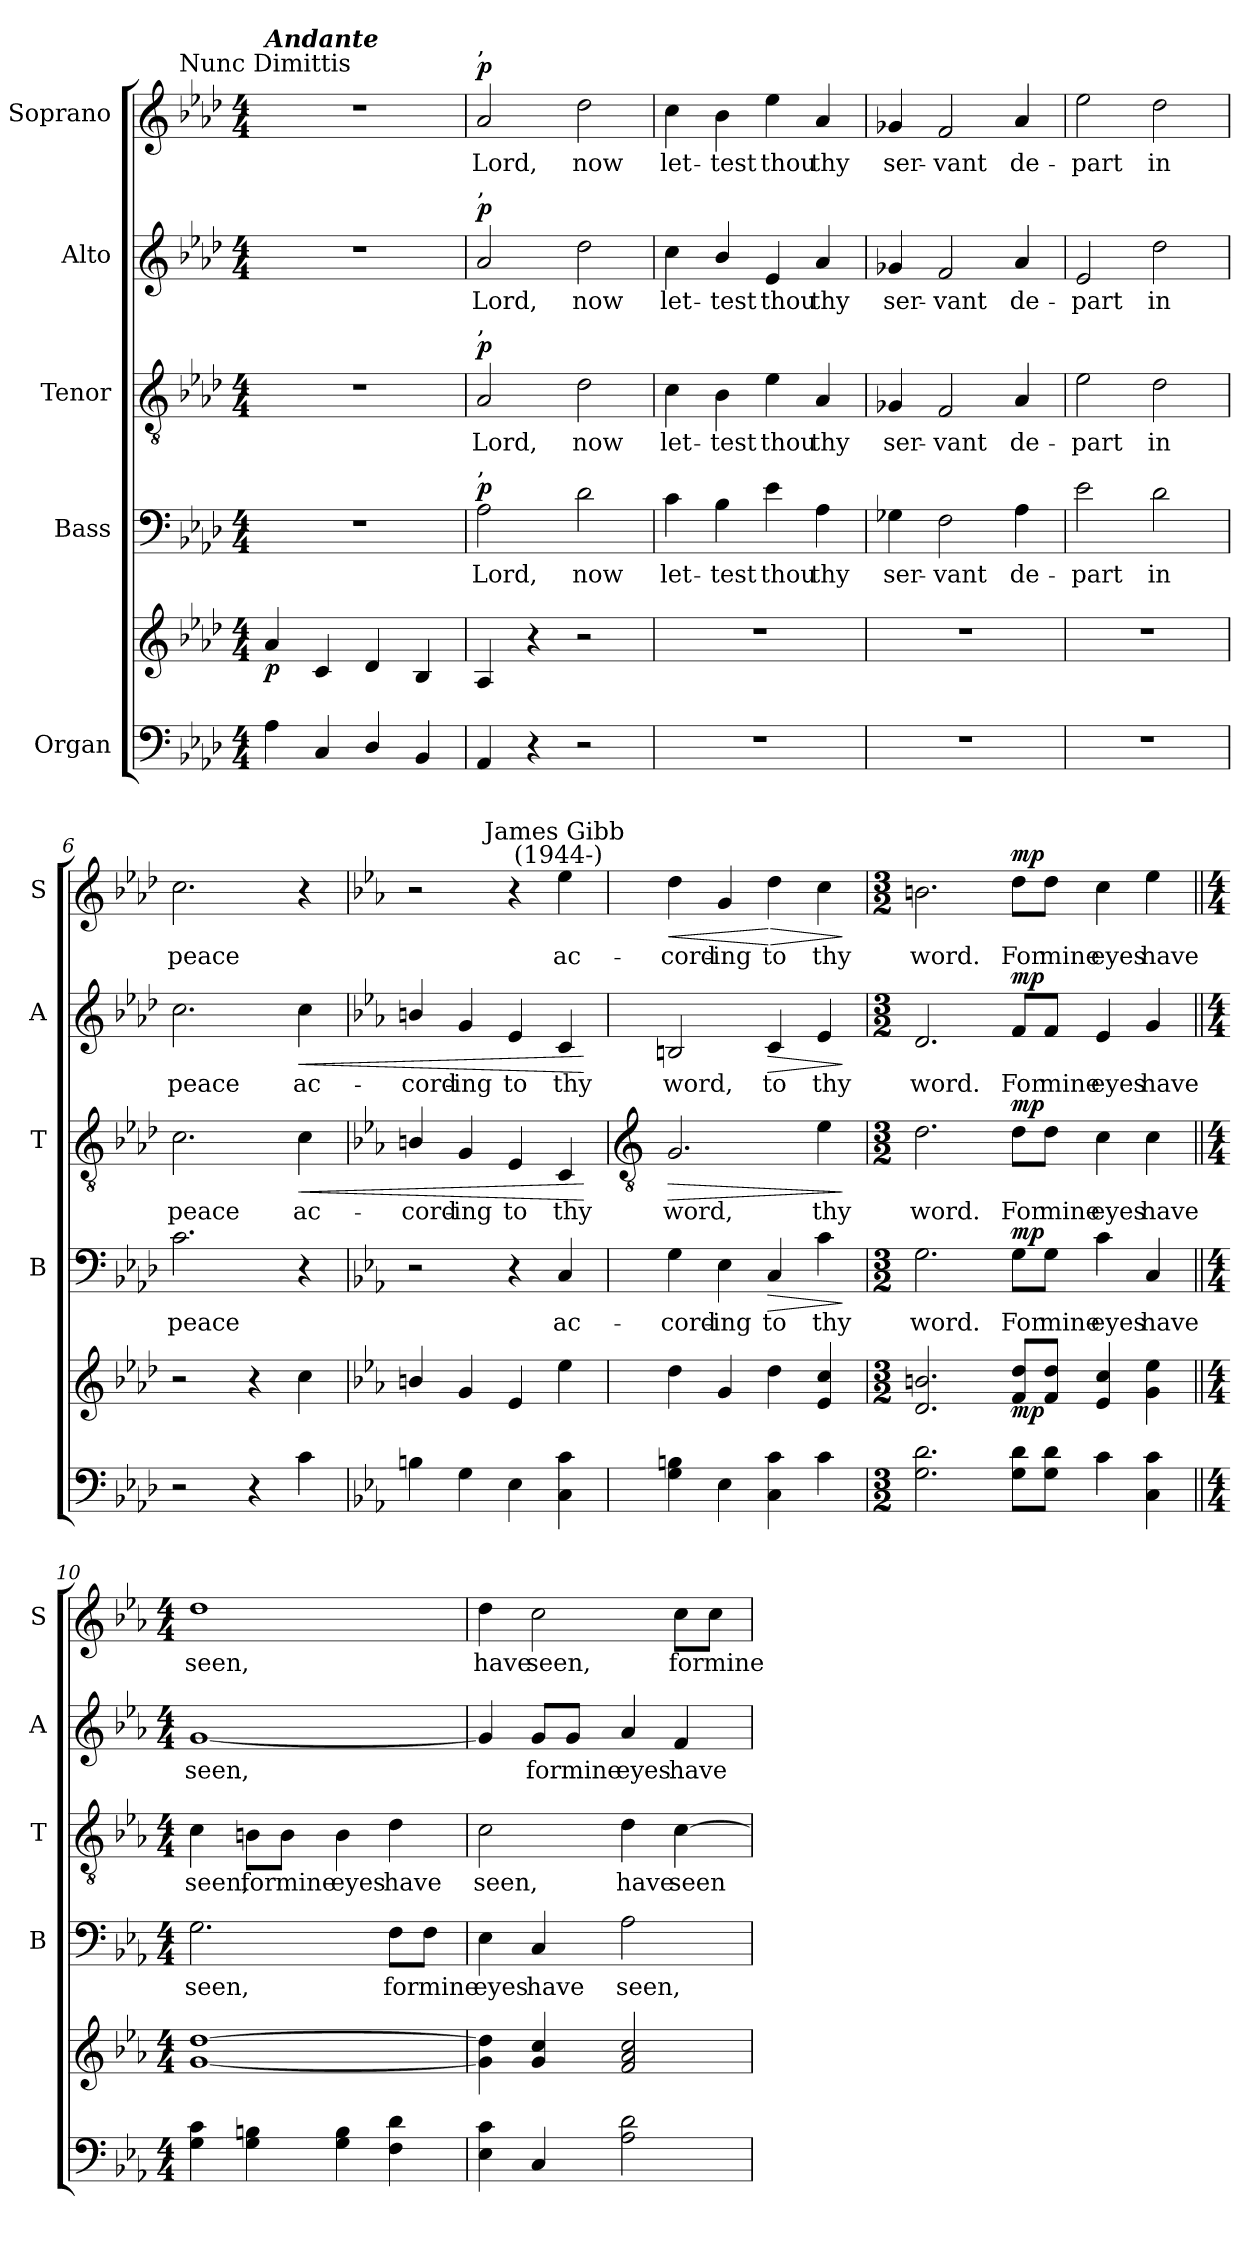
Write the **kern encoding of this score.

**kern	**kern	**dynam	**kern	**text	**dynam	**kern	**text	**dynam	**kern	**text	**dynam	**kern	**text	**dynam
*part5	*part5	*part5	*part4	*part4	*part4	*part3	*part3	*part3	*part2	*part2	*part2	*part1	*part1	*part1
*staff6	*staff5	*staff5/6	*staff4	*staff4	*staff4	*staff3	*staff3	*staff3	*staff2	*staff2	*staff2	*staff1	*staff1	*staff1
*I"Organ	*	*	*I"Bass	*	*	*I"Tenor	*	*	*I"Alto	*	*	*I"Soprano	*	*
*	*	*	*I'B	*	*	*I'T	*	*	*I'A	*	*	*I'S	*	*
*clefF4	*clefG2	*	*clefF4	*	*	*clefGv2	*	*	*clefG2	*	*	*clefG2	*	*
*k[b-e-a-d-]	*k[b-e-a-d-]	*	*k[b-e-a-d-]	*	*	*k[b-e-a-d-]	*	*	*k[b-e-a-d-]	*	*	*k[b-e-a-d-]	*	*
*A-:	*A-:	*	*A-:	*	*	*A-:	*	*	*A-:	*	*	*A-:	*	*
*M4/4	*M4/4	*	*M4/4	*	*	*M4/4	*	*	*M4/4	*	*	*M4/4	*	*
*MM80	*MM80	*	*MM80	*	*	*MM80	*	*	*MM80	*	*	*MM80	*	*
=1	=1	=1	=1	=1	=1	=1	=1	=1	=1	=1	=1	=1	=1	=1
!	!	!	!	!	!	!	!	!	!	!	!	!LO:TX:a:cj:t=Nunc Dimittis	!	!
!	!	!	!	!	!	!	!	!	!	!	!	!LO:TX:a:Bi:t=Andante	!	!
!	!	!LO:DY:b	!	!	!	!	!	!	!	!	!	!	!	!
4A-	4a-	p	1r	.	.	1r	.	.	1r	.	.	1r	.	.
4C	4c	.	.	.	.	.	.	.	.	.	.	.	.	.
4D-/	4d-	.	.	.	.	.	.	.	.	.	.	.	.	.
4BB-	4B-	.	.	.	.	.	.	.	.	.	.	.	.	.
=2	=2	=2	=2	=2	=2	=2	=2	=2	=2	=2	=2	=2	=2	=2
!	!	!	!	!	!	!	!	!	!	!	!	!LO:TX:a:t=,	!	!
!	!	!	!	!	!	!	!	!	!LO:TX:a:t=,	!	!	!	!	!
!	!	!	!	!	!	!LO:TX:a:t=,	!	!	!	!	!	!	!	!
!	!	!	!LO:TX:a:t=,	!	!	!	!	!	!	!	!	!	!	!
!	!	!	!	!LO:LY:b	!LO:DY:b	!	!LO:LY:b	!LO:DY:b	!	!LO:LY:b	!LO:DY:b	!	!LO:LY:b	!LO:DY:b
4AA-	4A-	.	2A-	Lord,	p	2A-	Lord,	p	2a-	Lord,	p	2a-	Lord,	p
4r	4r	.	.	.	.	.	.	.	.	.	.	.	.	.
!	!	!	!	!LO:LY:b	!	!	!LO:LY:b	!	!	!LO:LY:b	!	!	!LO:LY:b	!
2r	2r	.	2d-	now	.	2d-	now	.	2dd-	now	.	2dd-	now	.
=3	=3	=3	=3	=3	=3	=3	=3	=3	=3	=3	=3	=3	=3	=3
!	!	!	!	!LO:LY:b	!	!	!LO:LY:b	!	!	!LO:LY:b	!	!	!LO:LY:b	!
1r	1r	.	4c	let-	.	4c	let-	.	4cc	let-	.	4cc	let-	.
!	!	!	!	!LO:LY:b	!	!	!LO:LY:b	!	!	!LO:LY:b	!	!	!LO:LY:b	!
.	.	.	4B-	-test	.	4B-	-test	.	4b-/	-test	.	4b-	-test	.
!	!	!	!	!LO:LY:b	!	!	!LO:LY:b	!	!	!LO:LY:b	!	!	!LO:LY:b	!
.	.	.	4e-	thou	.	4e-	thou	.	4e-	thou	.	4ee-	thou	.
!	!	!	!	!LO:LY:b	!	!	!LO:LY:b	!	!	!LO:LY:b	!	!	!LO:LY:b	!
.	.	.	4A-	thy	.	4A-	thy	.	4a-	thy	.	4a-	thy	.
=4	=4	=4	=4	=4	=4	=4	=4	=4	=4	=4	=4	=4	=4	=4
!	!	!	!	!LO:LY:b	!	!	!LO:LY:b	!	!	!LO:LY:b	!	!	!LO:LY:b	!
1r	1r	.	4G-X	ser-	.	4G-X	ser-	.	4g-X	ser-	.	4g-X	ser-	.
!	!	!	!	!LO:LY:b	!	!	!LO:LY:b	!	!	!LO:LY:b	!	!	!LO:LY:b	!
.	.	.	2F	-vant	.	2F	-vant	.	2f	-vant	.	2f	-vant	.
!	!	!	!	!LO:LY:b	!	!	!LO:LY:b	!	!	!LO:LY:b	!	!	!LO:LY:b	!
.	.	.	4A-	de-	.	4A-	de-	.	4a-	de-	.	4a-	de-	.
=5	=5	=5	=5	=5	=5	=5	=5	=5	=5	=5	=5	=5	=5	=5
!	!	!	!	!LO:LY:b	!	!	!LO:LY:b	!	!	!LO:LY:b	!	!	!LO:LY:b	!
1r	1r	.	2e-	-part	.	2e-	-part	.	2e-	-part	.	2ee-	-part	.
!	!	!	!	!LO:LY:b	!	!	!LO:LY:b	!	!	!LO:LY:b	!	!	!LO:LY:b	!
.	.	.	2d-	in	.	2d-	in	.	2dd-	in	.	2dd-	in	.
=6	=6	=6	=6	=6	=6	=6	=6	=6	=6	=6	=6	=6	=6	=6
!	!	!	!	!LO:LY:b	!	!	!LO:LY:b	!	!	!LO:LY:b	!	!	!LO:LY:b	!
2r	2r	.	2.c	peace	.	2.c	peace	.	2.cc	peace	.	2.cc	peace	.
4r	4r	.	.	.	.	.	.	.	.	.	.	.	.	.
!	!	!	!	!	!	!	!LO:LY:b	!LO:HP:b	!	!LO:LY:b	!LO:HP:b	!	!	!
4c	4cc	.	4r	.	.	4c	ac-	<	4cc	ac-	<	4r	.	.
=7	=7	=7	=7	=7	=7	=7	=7	=7	=7	=7	=7	=7	=7	=7
*k[b-e-a-]	*k[b-e-a-]	*	*k[b-e-a-]	*	*	*k[b-e-a-]	*	*	*k[b-e-a-]	*	*	*k[b-e-a-]	*	*
*E-:	*E-:	*	*E-:	*	*	*E-:	*	*	*E-:	*	*	*E-:	*	*
!	!	!	!	!	!	!	!LO:LY:b	!	!	!LO:LY:b	!	!	!	!
4Bn	4bn/	.	2r	.	.	4Bn/	-cord-	.	4bn/	-cord-	.	2r	.	.
!	!	!	!	!	!	!	!LO:LY:b	!	!	!LO:LY:b	!	!	!	!
4G	4g	.	.	.	.	4G	-ing	.	4g	-ing	.	.	.	.
!	!	!	!	!	!	!	!LO:LY:b	!	!	!LO:LY:b	!	!	!	!
4E-	4e-	.	4r	.	.	4E-	to	.	4e-	to	.	4r	.	.
!	!	!	!	!	!	!	!	!	!	!	!	!LO:TX:a:cj:t=James Gibb \n(1944-)	!	!
!	!	!	!	!LO:LY:b	!	!	!LO:LY:b	!	!	!LO:LY:b	!	!	!LO:LY:b	!
4C 4c	4ee-	.	4C	ac-	.	4C	thy	.	4c	thy	.	4ee-	ac-	.
.	.	.	.	.	.	.	.	[	.	.	[	.	.	.
!!LO:LB:g=z
=8	=8	=8	=8	=8	=8	=8	=8	=8	=8	=8	=8	=8	=8	=8
*	*	*	*	*	*	*clefGv2	*	*	*	*	*	*	*	*
!	!	!	!	!LO:LY:b	!	!	!LO:LY:b	!LO:HP:b	!	!LO:LY:b	!	!	!LO:LY:b	!LO:HP:b
4G 4Bn	4dd	.	4G	-cord-	.	2.G	word,	>	2Bn	word,	.	4dd	-cord-	<
!	!	!	!	!LO:LY:b	!	!	!	!	!	!	!	!	!LO:LY:b	!
4E-	4g	.	4E-	-ing	.	.	.	.	.	.	.	4g	-ing	.
!	!	!	!	!LO:LY:b	!LO:HP:b	!	!	!	!	!LO:LY:b	!LO:HP:b	!	!LO:LY:b	!LO:HP:n=1:b
4C 4c	4dd	.	4C	to	>	.	.	.	4c	to	>	4dd	to	[ >
!	!	!	!	!LO:LY:b	!	!	!LO:LY:b	!	!	!LO:LY:b	!	!	!LO:LY:b	!
4c	4e- 4cc	.	4c	thy	.	4e-	thy	.	4e-	thy	.	4cc	thy	.
.	.	.	.	.	]	.	.	]	.	.	]	.	.	]
=9	=9	=9	=9	=9	=9	=9	=9	=9	=9	=9	=9	=9	=9	=9
*M3/2	*M3/2	*	*M3/2	*	*	*M3/2	*	*	*M3/2	*	*	*M3/2	*	*
!	!	!	!	!LO:LY:b	!	!	!LO:LY:b	!	!	!LO:LY:b	!	!	!LO:LY:b	!
2.G 2.d	2.d 2.bn	.	2.G	word.	.	2.d	word.	.	2.d	word.	.	2.bn	word.	.
!	!	!LO:DY:b	!	!LO:LY:b	!LO:DY:b	!	!LO:LY:b	!LO:DY:b	!	!LO:LY:b	!LO:DY:b	!	!LO:LY:b	!LO:DY:b
8G 8dL	8f 8ddL	mp	8G\L	For	mp	8d\L	For	mp	8f/L	For	mp	8dd\L	For	mp
!	!	!	!	!LO:LY:b	!	!	!LO:LY:b	!	!	!LO:LY:b	!	!	!LO:LY:b	!
8G 8dJ	8f 8ddJ	.	8G\J	mine	.	8d\J	mine	.	8f/J	mine	.	8dd\J	mine	.
!	!	!	!	!LO:LY:b	!	!	!LO:LY:b	!	!	!LO:LY:b	!	!	!LO:LY:b	!
4c	4e- 4cc	.	4c	eyes	.	4c	eyes	.	4e-	eyes	.	4cc	eyes	.
!	!	!	!	!LO:LY:b	!	!	!LO:LY:b	!	!	!LO:LY:b	!	!	!LO:LY:b	!
4C 4c	4g 4ee-	.	4C	have	.	4c	have	.	4g	have	.	4ee-	have	.
=10||	=10||	=10||	=10||	=10||	=10||	=10||	=10||	=10||	=10||	=10||	=10||	=10||	=10||	=10||
*M4/4	*M4/4	*	*M4/4	*	*	*M4/4	*	*	*M4/4	*	*	*M4/4	*	*
!	!	!	!	!LO:LY:b	!	!	!LO:LY:b	!	!	!LO:LY:b	!	!	!LO:LY:b	!
4G 4c	[1g [1dd	.	2.G	seen,	.	4c	seen,	.	[1g	seen,	.	1dd	seen,	.
!	!	!	!	!	!	!	!LO:LY:b	!	!	!	!	!	!	!
4G 4Bn	.	.	.	.	.	8Bn\L	for	.	.	.	.	.	.	.
!	!	!	!	!	!	!	!LO:LY:b	!	!	!	!	!	!	!
.	.	.	.	.	.	8B\J	mine	.	.	.	.	.	.	.
!	!	!	!	!	!	!	!LO:LY:b	!	!	!	!	!	!	!
4G 4B	.	.	.	.	.	4B	eyes	.	.	.	.	.	.	.
!	!	!	!	!LO:LY:b	!	!	!LO:LY:b	!	!	!	!	!	!	!
4F 4d	.	.	8F\L	for	.	4d	have	.	.	.	.	.	.	.
!	!	!	!	!LO:LY:b	!	!	!	!	!	!	!	!	!	!
.	.	.	8F\J	mine	.	.	.	.	.	.	.	.	.	.
=11	=11	=11	=11	=11	=11	=11	=11	=11	=11	=11	=11	=11	=11	=11
!	!	!	!	!LO:LY:b	!	!	!LO:LY:b	!	!	!	!	!	!LO:LY:b	!
4E- 4c	4g] 4dd]	.	4E-	eyes	.	2c	seen,	.	4g]	.	.	4dd	have	.
!	!	!	!	!LO:LY:b	!	!	!	!	!	!LO:LY:b	!	!	!LO:LY:b	!
4C	4g 4cc	.	4C	have	.	.	.	.	8g/L	for	.	2cc	seen,	.
!	!	!	!	!	!	!	!	!	!	!LO:LY:b	!	!	!	!
.	.	.	.	.	.	.	.	.	8g/J	mine	.	.	.	.
!	!	!	!	!LO:LY:b	!	!	!LO:LY:b	!	!	!LO:LY:b	!	!	!	!
2A- 2d	2f 2a- 2cc	.	2A-	seen,	.	4d	have	.	4a-	eyes	.	.	.	.
!	!	!	!	!	!	!	!LO:LY:b	!	!	!LO:LY:b	!	!	!LO:LY:b	!
.	.	.	.	.	.	[4c	seen	.	4f	have	.	8cc\L	for	.
!	!	!	!	!	!	!	!	!	!	!	!	!	!LO:LY:b	!
.	.	.	.	.	.	.	.	.	.	.	.	8cc\J	mine	.
=	=	=	=	=	=	=	=	=	=	=	=	=	=	=
*-	*-	*-	*-	*-	*-	*-	*-	*-	*-	*-	*-	*-	*-	*-
